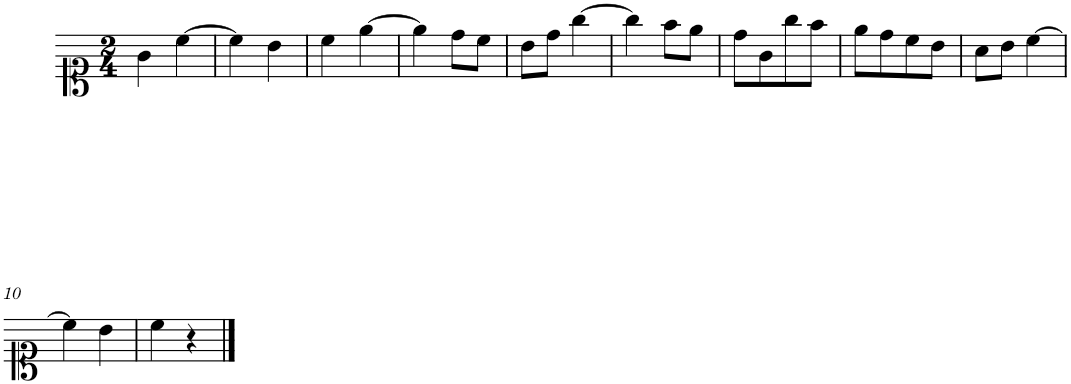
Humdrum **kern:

**kern
*part1
*staff1
*I"Piano
*I'Pno.
*clefC1
*k[]
*M2/4
=1
4g\
[4cc\
=2
4cc\]
4b\
=3
4cc\
[4ee\
=4
4ee\]
8dd\L
8cc\J
=5
8b\L
8dd\J
[4gg\
=6
4gg\]
8ff\L
8ee\J
=7
8dd\L
8g\
8gg\
8ff\J
=8
8ee\L
8dd\
8cc\
8b\J
=9
8a\L
8b\J
[4cc\
!!LO:LB:g=z
=10
4cc\]
4b\
=11
4cc\
4r
==
*-
